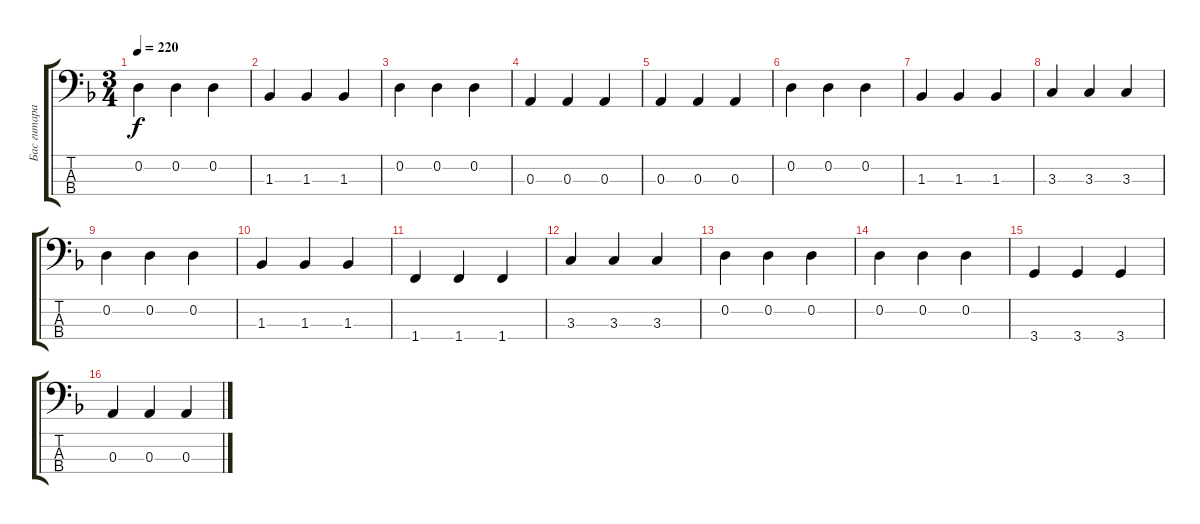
\track ("Бас гитара" "Бас гитара") {instrument electricbassfinger}
\staff {score tabs}
\tuning (G2 D2 A1 E1) {hide}
\ts (3 4)
\tempo 220
\clef f4
\ks f
0.2.4{dy f} 0.2.4 0.2.4 |
1.3.4 1.3.4 1.3.4 |
0.2.4 0.2.4 0.2.4 |
0.3.4 0.3.4 0.3.4 |
0.3.4 0.3.4 0.3.4 |
0.2.4 0.2.4 0.2.4 |
1.3.4 1.3.4 1.3.4 |
3.3.4 3.3.4 3.3.4 |
0.2.4 0.2.4 0.2.4 |
1.3.4 1.3.4 1.3.4 |
1.4.4 1.4.4 1.4.4 |
3.3.4 3.3.4 3.3.4 |
0.2.4 0.2.4 0.2.4 |
0.2.4 0.2.4 0.2.4 |
3.4.4 3.4.4 3.4.4 |
0.3.4 0.3.4 0.3.4
